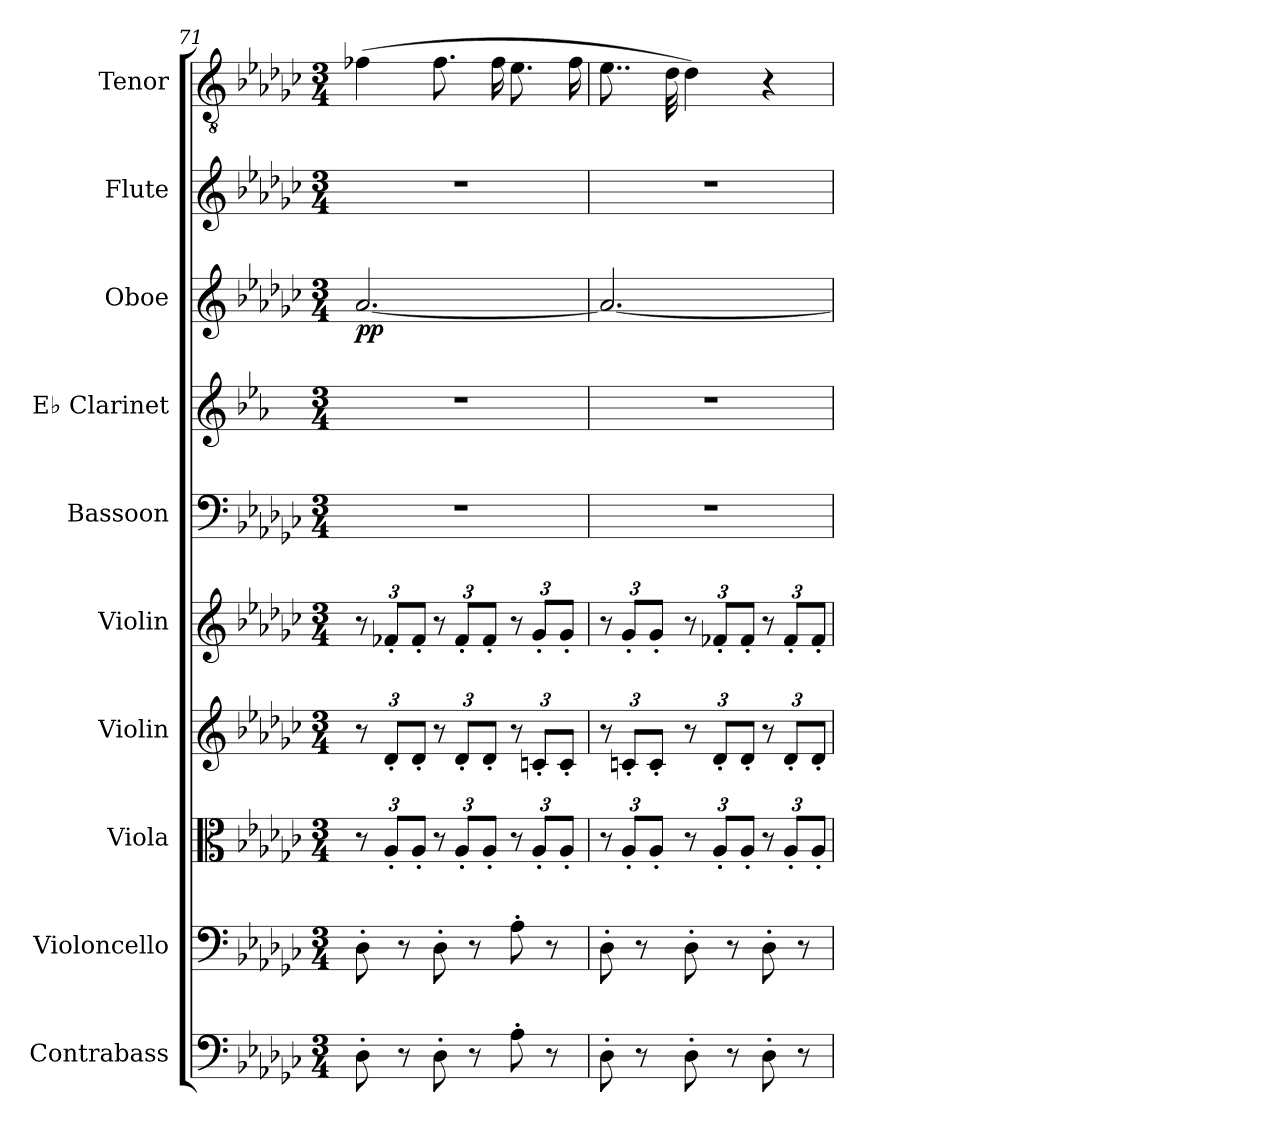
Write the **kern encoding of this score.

**kern	**kern	**kern	**kern	**kern	**kern	**kern	**kern	**dynam	**kern	**kern
*part10	*part9	*part8	*part7	*part6	*part5	*part4	*part3	*part3	*part2	*part1
*staff10	*staff9	*staff8	*staff7	*staff6	*staff5	*staff4	*staff3	*staff3	*staff2	*staff1
*I"Contrabass	*I"Violoncello	*I"Viola	*I"Violin	*I"Violin	*I"Bassoon	*I"E♭ Clarinet	*I"Oboe	*	*I"Flute	*I"Tenor
*I'Cb.	*I'Vc.	*I'Vla.	*I'Vln.	*I'Vln.	*I'Bsn.	*I'E♭ Cl.	*I'Ob.	*	*I'Fl.	*I'T.
*clefF4	*clefF4	*clefC3	*clefG2	*clefG2	*clefF4	*clefG2	*clefG2	*	*clefG2	*clefGv2
*ITrd7c12	*	*	*	*	*	*ITrd-2c-3	*	*	*	*
*k[b-e-a-d-g-c-]	*k[b-e-a-d-g-c-]	*k[b-e-a-d-g-c-]	*k[b-e-a-d-g-c-]	*k[b-e-a-d-g-c-]	*k[b-e-a-d-g-c-]	*k[b-e-a-d-g-c-]	*k[b-e-a-d-g-c-]	*	*k[b-e-a-d-g-c-]	*k[b-e-a-d-g-c-]
*M3/4	*M3/4	*M3/4	*M3/4	*M3/4	*M3/4	*M3/4	*M3/4	*	*M3/4	*M3/4
*	*	*Xbrackettup	*Xbrackettup	*Xbrackettup	*	*	*	*	*	*
=71	=71	=71	=71	=71	=71	=71	=71	=71	=71	=71
!	!	!	!	!	!	!	!	!LO:DY:b	!	!
8DD-'\	8D-'\	12r	12r	12r	2.r	2.r	[2.a-/	pp	2.r	(4f-X\
.	.	12A-'/L	12d-'/L	12f-X'/L	.	.	.	.	.	.
8r	8r	.	.	.	.	.	.	.	.	.
.	.	12A-'/J	12d-'/J	12f-'/J	.	.	.	.	.	.
8DD-'\	8D-'\	12r	12r	12r	.	.	.	.	.	8.f-\
.	.	12A-'/L	12d-'/L	12f-'/L	.	.	.	.	.	.
8r	8r	.	.	.	.	.	.	.	.	.
.	.	12A-'/J	12d-'/J	12f-'/J	.	.	.	.	.	.
.	.	.	.	.	.	.	.	.	.	16f-\
8AA-'\	8A-'\	12r	12r	12r	.	.	.	.	.	8.e-\
.	.	12A-'/L	12cn'/L	12g-'/L	.	.	.	.	.	.
8r	8r	.	.	.	.	.	.	.	.	.
.	.	12A-'/J	12c'/J	12g-'/J	.	.	.	.	.	.
.	.	.	.	.	.	.	.	.	.	16f-\
=72	=72	=72	=72	=72	=72	=72	=72	=72	=72	=72
8DD-'\	8D-'\	12r	12r	12r	2.r	2.r	2.a-/_	.	2.r	8..e-\
.	.	12A-'/L	12cn'/L	12g-'/L	.	.	.	.	.	.
8r	8r	.	.	.	.	.	.	.	.	.
.	.	12A-'/J	12c'/J	12g-'/J	.	.	.	.	.	.
.	.	.	.	.	.	.	.	.	.	32d-\
8DD-'\	8D-'\	12r	12r	12r	.	.	.	.	.	4d-\)
.	.	12A-'/L	12d-'/L	12f-X'/L	.	.	.	.	.	.
8r	8r	.	.	.	.	.	.	.	.	.
.	.	12A-'/J	12d-'/J	12f-'/J	.	.	.	.	.	.
8DD-'\	8D-'\	12r	12r	12r	.	.	.	.	.	4r
.	.	12A-'/L	12d-'/L	12f-'/L	.	.	.	.	.	.
8r	8r	.	.	.	.	.	.	.	.	.
.	.	12A-'/J	12d-'/J	12f-'/J	.	.	.	.	.	.
=	=	=	=	=	=	=	=	=	=	=
*-	*-	*-	*-	*-	*-	*-	*-	*-	*-	*-
